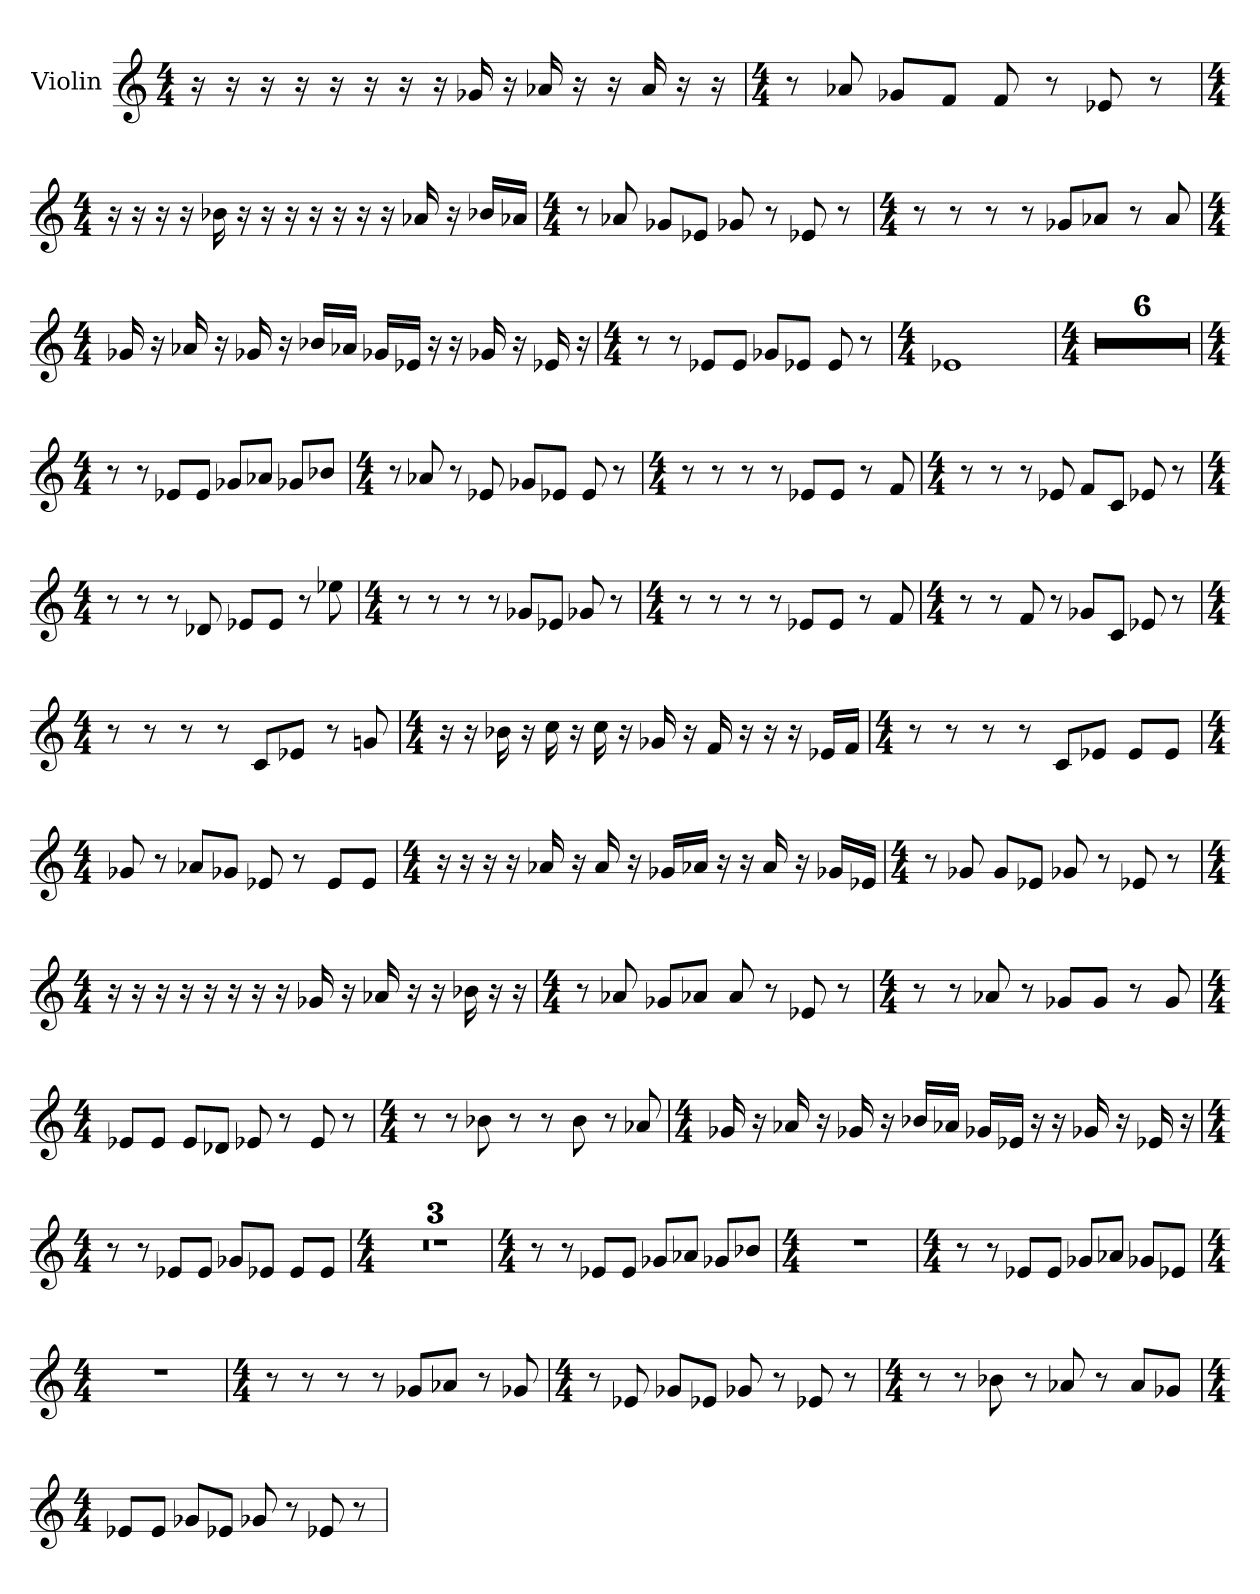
**kern
*part1
*staff1
*I"Violin
*I'Vln
*M4/4
=
16r
16r
16r
16r
16r
16r
16r
16r
16g-X
16r
16a-X
16r
16r
16a-
16r
16r
=
*M4/4
8r
8a-X
8g-XL
8fJ
8f
8r
8e-X
8r
=
*M4/4
16r
16r
16r
16r
16b-X
16r
16r
16r
16r
16r
16r
16r
16a-X
16r
16b-XLL
16a-XJJ
=
*M4/4
8r
8a-X
8g-XL
8e-XJ
8g-X
8r
8e-X
8r
=
*M4/4
8r
8r
8r
8r
8g-XL
8a-XJ
8r
8a-
=
*M4/4
16g-X
16r
16a-X
16r
16g-X
16r
16b-XLL
16a-XJJ
16g-XLL
16e-XJJ
16r
16r
16g-X
16r
16e-X
16r
=
*M4/4
8r
8r
8e-XL
8e-J
8g-XL
8e-XJ
8e-
8r
=
*M4/4
1e-X
=
*M4/4
1r
=
*M4/4
1r
=
*M4/4
1r
=
*M4/4
1r
=
*M4/4
1r
=
*M4/4
1r
=
*M4/4
8r
8r
8e-XL
8e-J
8g-XL
8a-XJ
8g-XL
8b-XJ
=
*M4/4
8r
8a-X
8r
8e-X
8g-XL
8e-XJ
8e-
8r
=
*M4/4
8r
8r
8r
8r
8e-XL
8e-J
8r
8f
=
*M4/4
8r
8r
8r
8e-X
8fL
8cJ
8e-X
8r
=
*M4/4
8r
8r
8r
8d-X
8e-XL
8e-J
8r
8ee-X
=
*M4/4
8r
8r
8r
8r
8g-XL
8e-XJ
8g-X
8r
=
*M4/4
8r
8r
8r
8r
8e-XL
8e-J
8r
8f
=
*M4/4
8r
8r
8f
8r
8g-XL
8cJ
8e-X
8r
=
*M4/4
8r
8r
8r
8r
8cL
8e-XJ
8r
8gn
=
*M4/4
16r
16r
16b-X
16r
16cc
16r
16cc
16r
16g-X
16r
16f
16r
16r
16r
16e-XLL
16fJJ
=
*M4/4
8r
8r
8r
8r
8cL
8e-XJ
8e-L
8e-J
=
*M4/4
8g-X
8r
8a-XL
8g-XJ
8e-X
8r
8e-L
8e-J
=
*M4/4
16r
16r
16r
16r
16a-X
16r
16a-
16r
16g-XLL
16a-XJJ
16r
16r
16a-
16r
16g-XLL
16e-XJJ
=
*M4/4
8r
8g-X
8g-L
8e-XJ
8g-X
8r
8e-X
8r
=
*M4/4
16r
16r
16r
16r
16r
16r
16r
16r
16g-X
16r
16a-X
16r
16r
16b-X
16r
16r
=
*M4/4
8r
8a-X
8g-XL
8a-XJ
8a-
8r
8e-X
8r
=
*M4/4
8r
8r
8a-X
8r
8g-XL
8g-J
8r
8g-
=
*M4/4
8e-XL
8e-J
8e-L
8d-XJ
8e-X
8r
8e-
8r
=
*M4/4
8r
8r
8b-X
8r
8r
8b-
8r
8a-X
=
*M4/4
16g-X
16r
16a-X
16r
16g-X
16r
16b-XLL
16a-XJJ
16g-XLL
16e-XJJ
16r
16r
16g-X
16r
16e-X
16r
=
*M4/4
8r
8r
8e-XL
8e-J
8g-XL
8e-XJ
8e-L
8e-J
=
*M4/4
1r
=
*M4/4
1r
=
*M4/4
1r
=
*M4/4
8r
8r
8e-XL
8e-J
8g-XL
8a-XJ
8g-XL
8b-XJ
=
*M4/4
1r
=
*M4/4
8r
8r
8e-XL
8e-J
8g-XL
8a-XJ
8g-XL
8e-XJ
=
*M4/4
1r
=
*M4/4
8r
8r
8r
8r
8g-XL
8a-XJ
8r
8g-X
=
*M4/4
8r
8e-X
8g-XL
8e-XJ
8g-X
8r
8e-X
8r
=
*M4/4
8r
8r
8b-X
8r
8a-X
8r
8a-L
8g-XJ
=
*M4/4
8e-XL
8e-J
8g-XL
8e-XJ
8g-X
8r
8e-X
8r
=
*-
